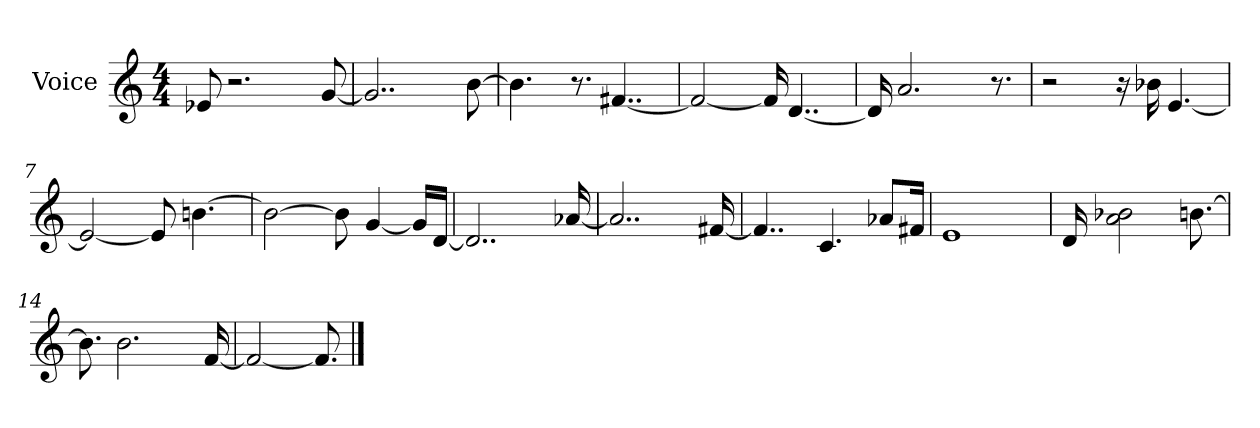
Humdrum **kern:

**kern
*part1
*staff1
*I"Voice
*I'Voice
*clefG2
*M4/4
=1
8e-X/
2.rcc
[<8g/
=2
2..g/]
[>8b\
=3
4.b\]
8.r
[<4..f#X/
=4
2f#/_
16f#/]
[<4..d/
=5
16d/]
2.a/
8.r
=6
2rcc
16ra
16b-X\
[<4.e/
=7
2e/_
8e/]
[>4.bn\
=8
2b\_>
8b\]
[<4g/
16g/LL]
[<16d/JJ
=9
2..d/]
[<16a-X/
!!LO:LB:g=z
=10
2..a-/]
[<16f#X/
=11
4..f#/]
4.c/
8a-X/L
16f#X/Jk
=12
1e
=13
16d/
2a\ 2b-X\
[>8.bn\
=14
8.b\]
2.b\
[<16f/
=15
2f/_<
8.f/]
==
*-
